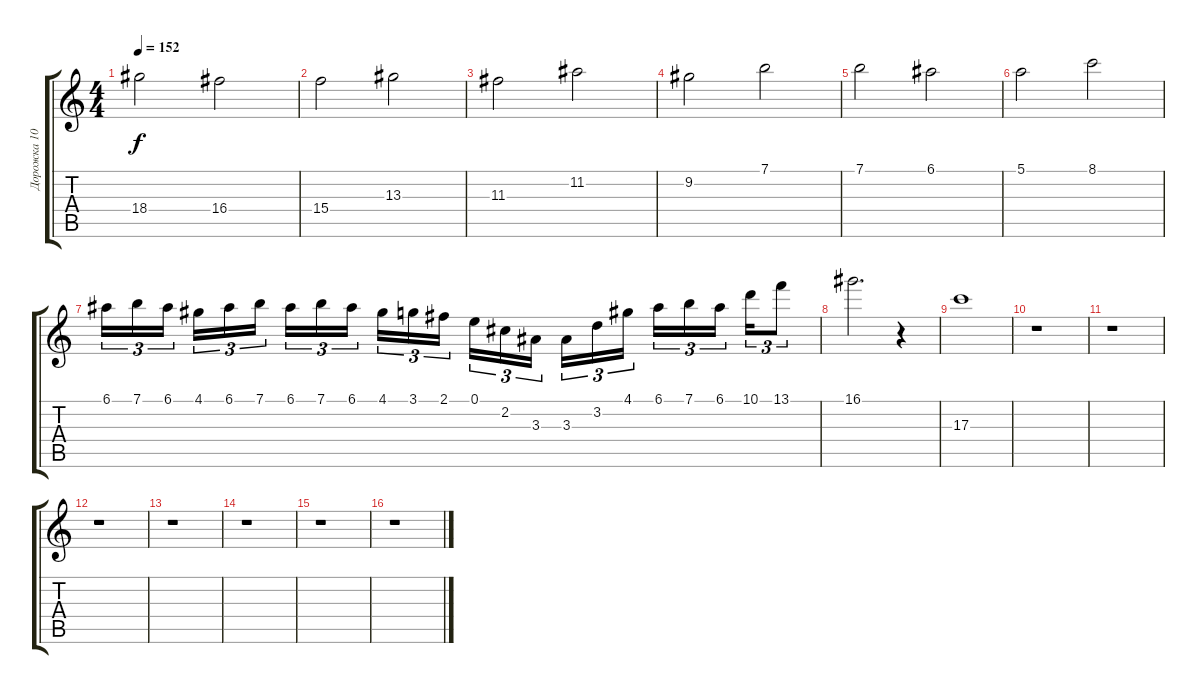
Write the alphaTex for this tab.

\track ("Дорожка 10" "Дорожка 10") {instrument overdrivenguitar}
\staff {score tabs}
\tuning (E4 B3 G3 D3 A2 E2) {hide}
\ts (4 4)
\tempo 152
\clef g2
\ks c
18.4.2{dy f} 16.4.2 |
15.4.2 13.3.2 |
11.3.2 11.2.2 |
9.2.2 7.1.2 |
7.1.2 6.1.2 |
5.1.2 8.1.2 |
6.1.16{tu (3 2)} 7.1.16{tu (3 2)} 6.1.16{tu (3 2)} 4.1.16{tu (3 2)} 6.1.16{tu (3 2)} 7.1.16{tu (3 2)} 6.1.16{tu (3 2)} 7.1.16{tu (3 2)} 6.1.16{tu (3 2)} 4.1.16{tu (3 2)} 3.1.16{tu (3 2)} 2.1.16{tu (3 2)} 0.1.16{tu (3 2)} 2.2.16{tu (3 2)} 3.3.16{tu (3 2)} 3.3.16{tu (3 2)} 3.2.16{tu (3 2)} 4.1.16{tu (3 2)} 6.1.16{tu (3 2)} 7.1.16{tu (3 2)} 6.1.16{tu (3 2)} 10.1.16{tu (3 2)} 13.1.8{tu (3 2)} |
16.1.2{d} r.4 |
17.3.1 |
r.1 |
r.1 |
r.1 |
r.1 |
r.1 |
r.1 |
r.1
